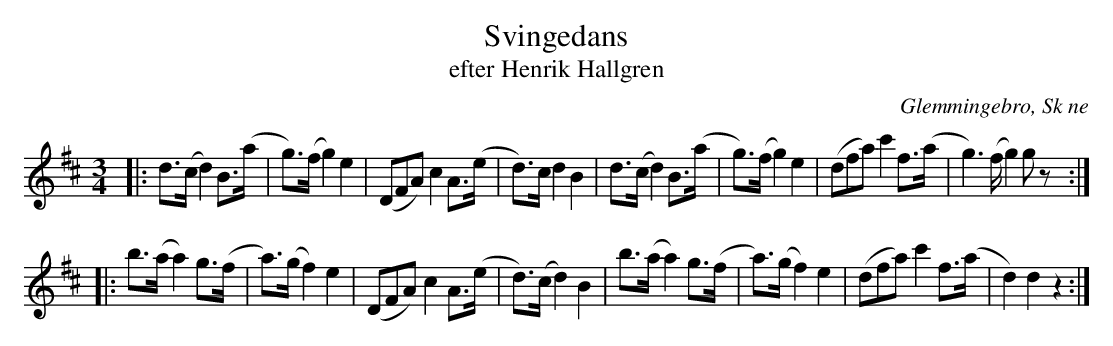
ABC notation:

X:1
T:Svingedans
T:efter Henrik Hallgren
O:Glemmingebro, Sk ne
M:3/4
L:1/8
K:D
|: d>(c d2) B>(a | g)>(f g2) e2 | 3(DFA) c2 A>(e | d)>c d2 B2 | d>(c d2) B>(a | g)>(f g2) e2 | 3(dfa) c'2 f>(a | g2)>(f  g2)  gz  :|
|: b>(a a2) g>(f | a)>(g f2) e2 | 3(DFA) c2 A>(e | d)>(c d2) B2 |b>(a a2) g>(f | a)>(g f2) e2 | 3(dfa) c'2 f>(a | d2) d2 z2 :|
